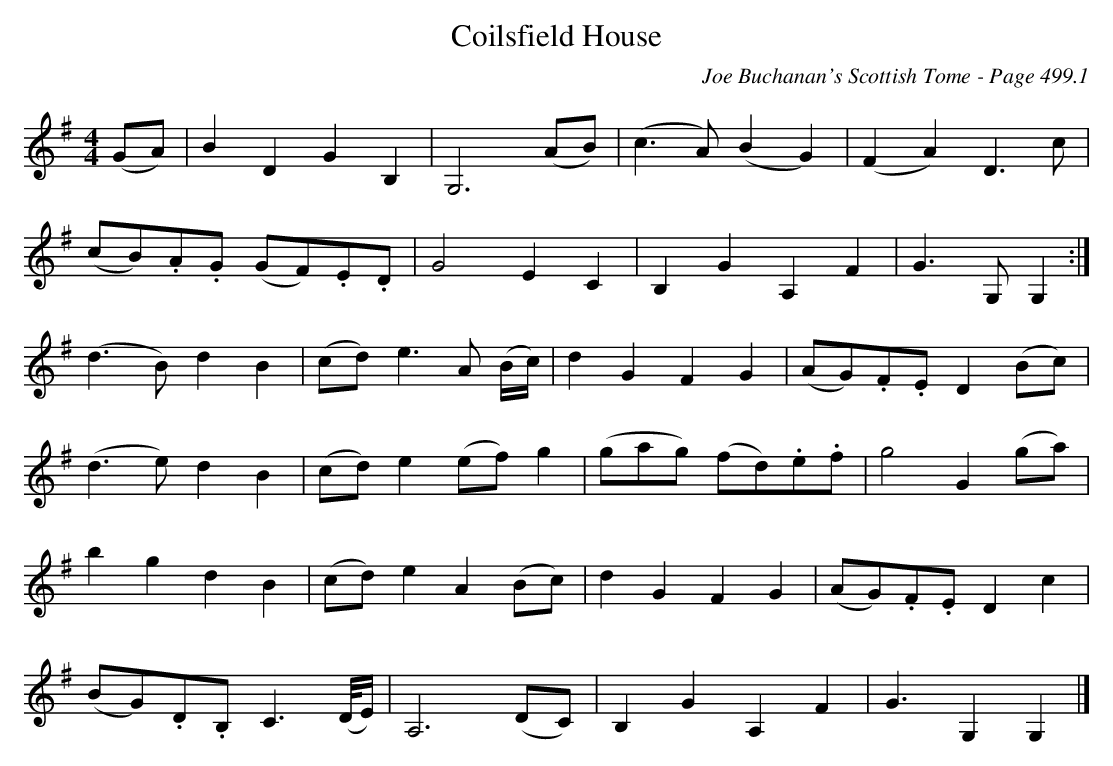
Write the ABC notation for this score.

X:1
T:Coilsfield House
C:Joe Buchanan's Scottish Tome - Page 499.1
L:1/8
M:4/4
K:Gmaj
(GA) | B2 D2 G2 B,2 | G,6(AB) | (c2> A2) (B2 G2) | (F2 A2) D2> c2 |
(cB).A.G (GF).E.D | G4 E2 C2 | B,2 G2 A,2 F2 | G2> G,2 G,2 :|
(d2> B2) d2 B2 | (cd) e2> A2 (B/c/) | d2 G2 F2 G2 | (AG).F.E D2 (Bc) |
(d2> e2) d2 B2 | (cd) e2 (ef) g2 | (gag) (fd).e.f | g4G2 (ga) |
b2 g2 d2 B2 | (cd) e2 A2 (Bc) | d2 G2 F2 G2 | (AG).F.E D2 c2 |
(BG).D.B, C2> (D/E/) | A,6 (DC) | B,2 G2 A,2 F2 | G3 G,2 G,2 |]
